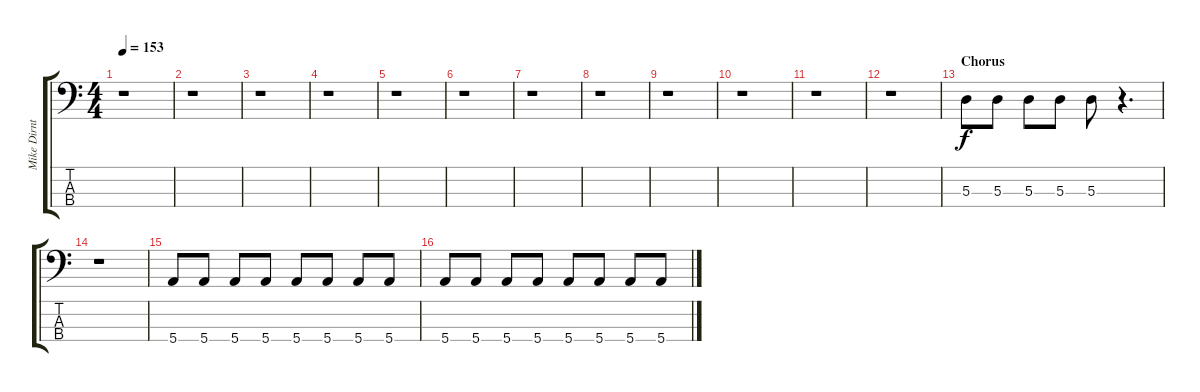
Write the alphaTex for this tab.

\track ("Mike Dirnt (Bass)" "Mike Dirnt") {instrument electricbasspick}
\staff {score tabs}
\tuning (G2 D2 A1 E1) {hide}
\ts (4 4)
\tempo 153
\clef f4
\ks c
r.1{dy f} |
r.1 |
r.1 |
r.1 |
r.1 |
r.1 |
r.1 |
r.1 |
r.1 |
r.1 |
r.1 |
r.1 |
\section ("" "Chorus")
5.3.8 5.3.8 5.3.8 5.3.8 5.3.8 r.4{d} |
r.1 |
5.4.8 5.4.8 5.4.8 5.4.8 5.4.8 5.4.8 5.4.8 5.4.8 |
5.4.8 5.4.8 5.4.8 5.4.8 5.4.8 5.4.8 5.4.8 5.4.8
